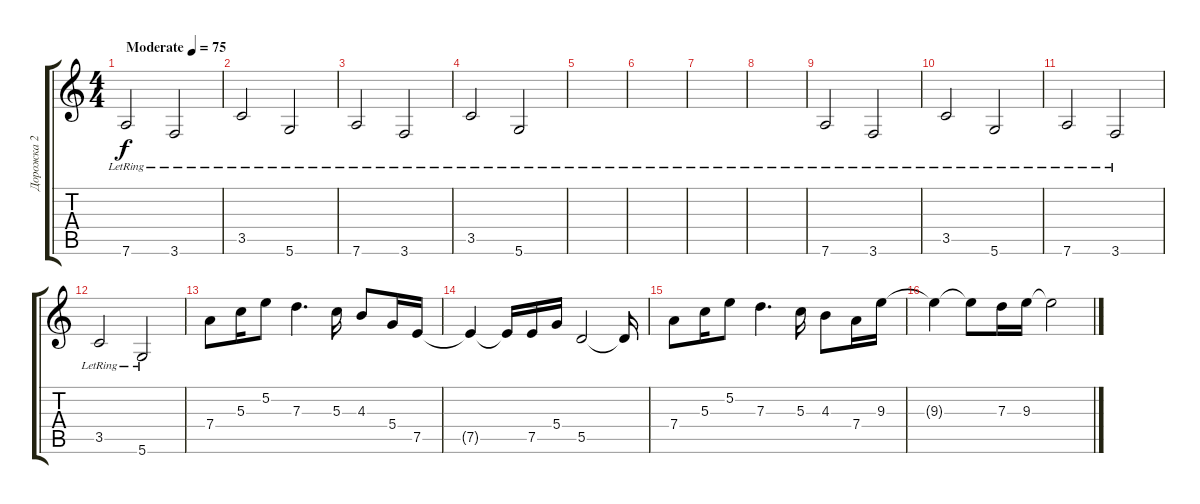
\track ("Дорожка 2" "Дорожка 2") {instrument electricguitarjazz}
\staff {score tabs}
\tuning (E4 B3 G3 D3 A2 D2) {hide}
\ts (4 4)
\tempo (75 "Moderate")
\clef g2
\ks c
7.6{lr}.2{dy f instrument electricguitarjazz} 3.6{lr}.2 |
3.5{lr}.2 5.6{lr}.2 |
7.6{lr}.2 3.6{lr}.2 |
3.5{lr}.2 5.6{lr}.2 |
|
|
|
|
7.6{lr}.2 3.6{lr}.2 |
3.5{lr}.2 5.6{lr}.2 |
7.6{lr}.2 3.6{lr}.2 |
3.5{lr}.2 5.6{lr}.2 |
7.4.8{instrument distortionguitar} 5.3.16 5.2.8 7.3.4{d} 5.3.16 4.3.8 5.4.16 7.5.16 |
7.5{t}.4 7.5{t}.16 7.5.16 5.4.16 5.5.2 5.5{t}.16 |
7.4.8 5.3.16 5.2.8 7.3.4{d} 5.3.16 4.3.8 7.4.16 9.3.16 |
9.3{t}.4 9.3{t}.8 7.3.16 9.3.16 9.3{t}.2{instrument electricguitarjazz}
